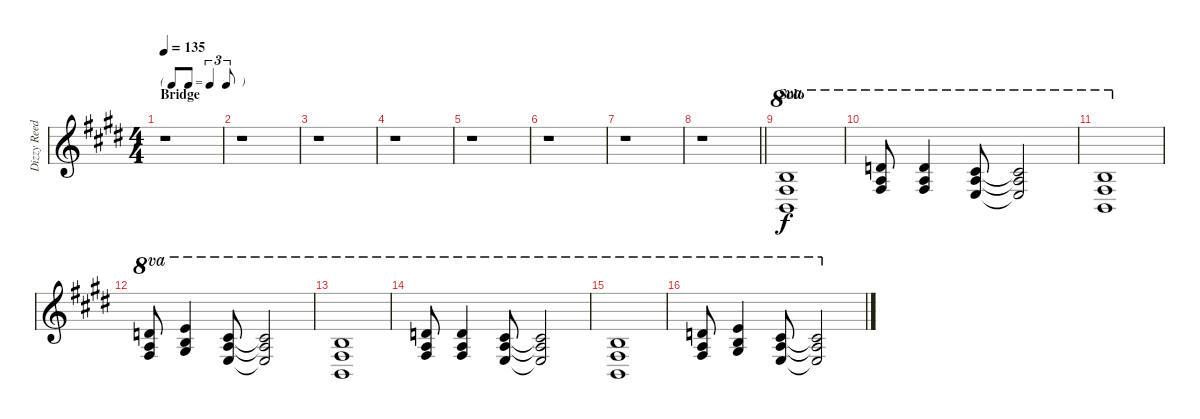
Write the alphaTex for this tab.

\track ("Dizzy Reed - Keyboards" "Dizzy Reed") {instrument electricgrandpiano}
\staff {score}
\tuning (E4 B3 G3 D3 A2 E2) {hide}
\ts (4 4)
\tf triplet8th
\section ("" "Bridge")
\tempo 135
\clef g2
\ks e
r.1{dy f} |
r.1 |
r.1 |
r.1 |
r.1 |
r.1 |
r.1 |
\barLineRight lightlight
r.1 |
\section ("" "Solo")
(12.2 11.3 9.4).1{ot 8va} |
(10.1 10.2 11.3).8{ot 8va} (10.1 10.2 11.3).4{ot 8va} (9.1 10.2 9.3).8{ot 8va} (9.1{t} 10.2{t} 9.3{t}).2{ot 8va} |
(12.2 11.3 9.4).1{ot 8va} |
(10.1 10.2 11.3).8{ot 8va} (12.1 12.2 13.3).4{ot 8va} (9.1 10.2 9.3).8{ot 8va} (9.1{t} 10.2{t} 9.3{t}).2{ot 8va} |
(12.2 11.3 9.4).1{ot 8va} |
(10.1 10.2 11.3).8{ot 8va} (10.1 10.2 11.3).4{ot 8va} (9.1 10.2 9.3).8{ot 8va} (9.1{t} 10.2{t} 9.3{t}).2{ot 8va} |
(12.2 11.3 9.4).1{ot 8va} |
(10.1 10.2 11.3).8{ot 8va} (12.1 12.2 13.3).4{ot 8va} (9.1 10.2 9.3).8{ot 8va} (9.1{t} 10.2{t} 9.3{t}).2{ot 8va}
